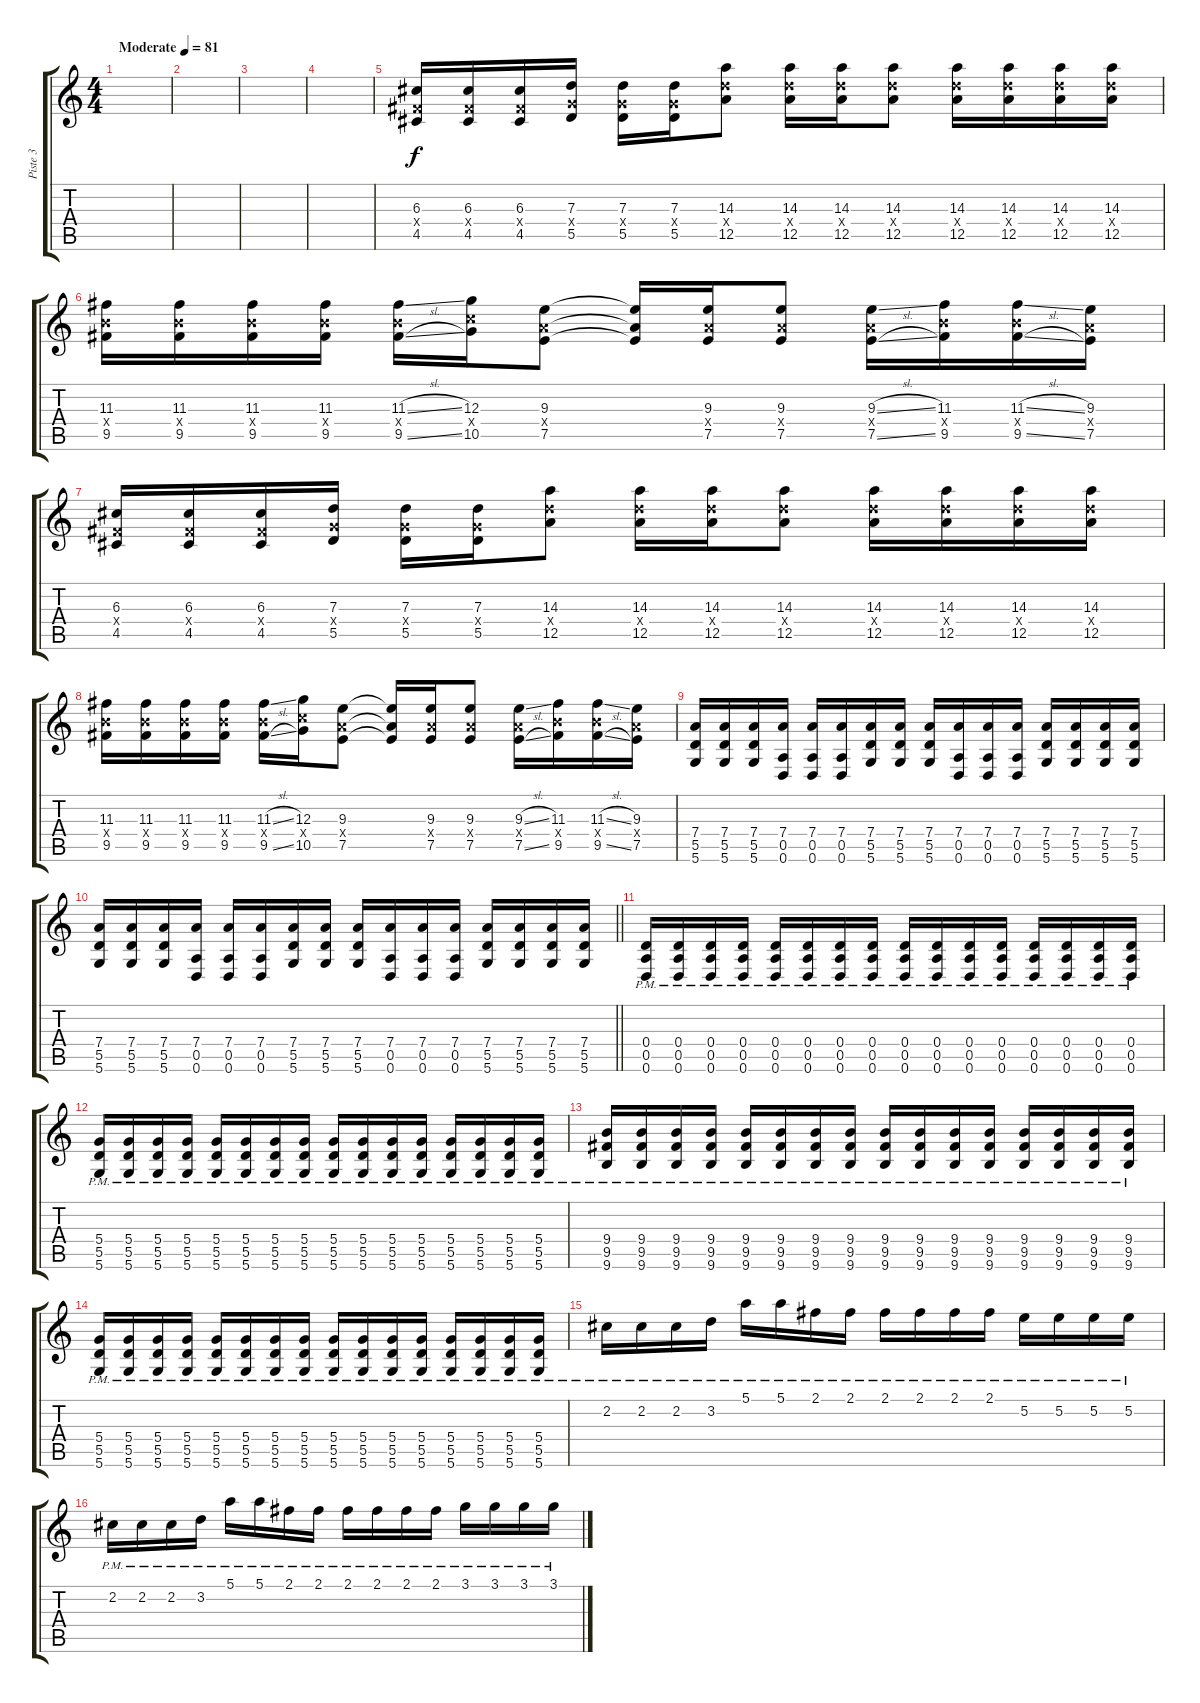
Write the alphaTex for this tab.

\track ("Piste 3" "Piste 3") {instrument distortionguitar}
\staff {score tabs}
\tuning (E4 B3 G3 D3 A2 D2) {hide}
\ts (4 4)
\tempo (81 "Moderate")
\clef g2
\ks c
|
|
|
|
(6.3 4.4{x} 4.5).16 (6.3 4.4{x} 4.5).16 (6.3 4.4{x} 4.5).16 (7.3 5.4{x} 5.5).16 (7.3 5.4{x} 5.5).16 (7.3 5.4{x} 5.5).16 (14.3 12.4{x} 12.5).8 (14.3 12.4{x} 12.5).16 (14.3 12.4{x} 12.5).16 (14.3 12.4{x} 12.5).8 (14.3 12.4{x} 12.5).16 (14.3 12.4{x} 12.5).16 (14.3 12.4{x} 12.5).16 (14.3 12.4{x} 12.5).16 |
(11.3 9.4{x} 9.5).16 (11.3 9.4{x} 9.5).16 (11.3 9.4{x} 9.5).16 (11.3 9.4{x} 9.5).16 (11.3{sl} 9.4{x} 9.5{sl}).16 (12.3 10.4{x} 10.5).16 (9.3 7.4{x} 7.5).8 (9.3{t} 7.4{t} 7.5{t}).16 (9.3 7.4{x} 7.5).16 (9.3 7.4{x} 7.5).8 (9.3{sl} 7.4{x} 7.5{sl}).16 (11.3 9.4{x} 9.5).16 (11.3{sl} 9.4{x} 9.5{sl}).16 (9.3 7.4{x} 7.5).16 |
(6.3 4.4{x} 4.5).16 (6.3 4.4{x} 4.5).16 (6.3 4.4{x} 4.5).16 (7.3 5.4{x} 5.5).16 (7.3 5.4{x} 5.5).16 (7.3 5.4{x} 5.5).16 (14.3 12.4{x} 12.5).8 (14.3 12.4{x} 12.5).16 (14.3 12.4{x} 12.5).16 (14.3 12.4{x} 12.5).8 (14.3 12.4{x} 12.5).16 (14.3 12.4{x} 12.5).16 (14.3 12.4{x} 12.5).16 (14.3 12.4{x} 12.5).16 |
(11.3 9.4{x} 9.5).16 (11.3 9.4{x} 9.5).16 (11.3 9.4{x} 9.5).16 (11.3 9.4{x} 9.5).16 (11.3{sl} 9.4{x} 9.5{sl}).16 (12.3 10.4{x} 10.5).16 (9.3 7.4{x} 7.5).8 (9.3{t} 7.4{t} 7.5{t}).16 (9.3 7.4{x} 7.5).16 (9.3 7.4{x} 7.5).8 (9.3{sl} 7.4{x} 7.5{sl}).16 (11.3 9.4{x} 9.5).16 (11.3{sl} 9.4{x} 9.5{sl}).16 (9.3 7.4{x} 7.5).16 |
(7.4 5.5 5.6).16 (7.4 5.5 5.6).16 (7.4 5.5 5.6).16 (7.4 0.5 0.6).16 (7.4 0.5 0.6).16 (7.4 0.5 0.6).16 (7.4 5.5 5.6).16 (7.4 5.5 5.6).16 (7.4 5.5 5.6).16 (7.4 0.5 0.6).16 (7.4 0.5 0.6).16 (7.4 0.5 0.6).16 (7.4 5.5 5.6).16 (7.4 5.5 5.6).16 (7.4 5.5 5.6).16 (7.4 5.5 5.6).16 |
\barLineRight lightlight
(7.4 5.5 5.6).16 (7.4 5.5 5.6).16 (7.4 5.5 5.6).16 (7.4 0.5 0.6).16 (7.4 0.5 0.6).16 (7.4 0.5 0.6).16 (7.4 5.5 5.6).16 (7.4 5.5 5.6).16 (7.4 5.5 5.6).16 (7.4 0.5 0.6).16 (7.4 0.5 0.6).16 (7.4 0.5 0.6).16 (7.4 5.5 5.6).16 (7.4 5.5 5.6).16 (7.4 5.5 5.6).16 (7.4 5.5 5.6).16 |
(0.4{pm} 0.5{pm} 0.6{pm}).16 (0.4{pm} 0.5{pm} 0.6{pm}).16 (0.4{pm} 0.5{pm} 0.6{pm}).16 (0.4{pm} 0.5{pm} 0.6{pm}).16 (0.4{pm} 0.5{pm} 0.6{pm}).16 (0.4{pm} 0.5{pm} 0.6{pm}).16 (0.4{pm} 0.5{pm} 0.6{pm}).16 (0.4{pm} 0.5{pm} 0.6{pm}).16 (0.4{pm} 0.5{pm} 0.6{pm}).16 (0.4{pm} 0.5{pm} 0.6{pm}).16 (0.4{pm} 0.5{pm} 0.6{pm}).16 (0.4{pm} 0.5{pm} 0.6{pm}).16 (0.4{pm} 0.5{pm} 0.6{pm}).16 (0.4{pm} 0.5{pm} 0.6{pm}).16 (0.4{pm} 0.5{pm} 0.6{pm}).16 (0.4{pm} 0.5{pm} 0.6{pm}).16 |
(5.4{pm} 5.5{pm} 5.6{pm}).16 (5.4{pm} 5.5{pm} 5.6{pm}).16 (5.4{pm} 5.5{pm} 5.6{pm}).16 (5.4{pm} 5.5{pm} 5.6{pm}).16 (5.4{pm} 5.5{pm} 5.6{pm}).16 (5.4{pm} 5.5{pm} 5.6{pm}).16 (5.4{pm} 5.5{pm} 5.6{pm}).16 (5.4{pm} 5.5{pm} 5.6{pm}).16 (5.4{pm} 5.5{pm} 5.6{pm}).16 (5.4{pm} 5.5{pm} 5.6{pm}).16 (5.4{pm} 5.5{pm} 5.6{pm}).16 (5.4{pm} 5.5{pm} 5.6{pm}).16 (5.4{pm} 5.5{pm} 5.6{pm}).16 (5.4{pm} 5.5{pm} 5.6{pm}).16 (5.4{pm} 5.5{pm} 5.6{pm}).16 (5.4{pm} 5.5{pm} 5.6{pm}).16 |
(9.4{pm} 9.5{pm} 9.6{pm}).16 (9.4{pm} 9.5{pm} 9.6{pm}).16 (9.4{pm} 9.5{pm} 9.6{pm}).16 (9.4{pm} 9.5{pm} 9.6{pm}).16 (9.4{pm} 9.5{pm} 9.6{pm}).16 (9.4{pm} 9.5{pm} 9.6{pm}).16 (9.4{pm} 9.5{pm} 9.6{pm}).16 (9.4{pm} 9.5{pm} 9.6{pm}).16 (9.4{pm} 9.5{pm} 9.6{pm}).16 (9.4{pm} 9.5{pm} 9.6{pm}).16 (9.4{pm} 9.5{pm} 9.6{pm}).16 (9.4{pm} 9.5{pm} 9.6{pm}).16 (9.4{pm} 9.5{pm} 9.6{pm}).16 (9.4{pm} 9.5{pm} 9.6{pm}).16 (9.4{pm} 9.5{pm} 9.6{pm}).16 (9.4{pm} 9.5{pm} 9.6{pm}).16 |
(5.4{pm} 5.5{pm} 5.6{pm}).16 (5.4{pm} 5.5{pm} 5.6{pm}).16 (5.4{pm} 5.5{pm} 5.6{pm}).16 (5.4{pm} 5.5{pm} 5.6{pm}).16 (5.4{pm} 5.5{pm} 5.6{pm}).16 (5.4{pm} 5.5{pm} 5.6{pm}).16 (5.4{pm} 5.5{pm} 5.6{pm}).16 (5.4{pm} 5.5{pm} 5.6{pm}).16 (5.4{pm} 5.5{pm} 5.6{pm}).16 (5.4{pm} 5.5{pm} 5.6{pm}).16 (5.4{pm} 5.5{pm} 5.6{pm}).16 (5.4{pm} 5.5{pm} 5.6{pm}).16 (5.4{pm} 5.5{pm} 5.6{pm}).16 (5.4{pm} 5.5{pm} 5.6{pm}).16 (5.4{pm} 5.5{pm} 5.6{pm}).16 (5.4{pm} 5.5{pm} 5.6{pm}).16 |
2.2{pm}.16 2.2{pm}.16 2.2{pm}.16 3.2{pm}.16 5.1{pm}.16 5.1{pm}.16 2.1{pm}.16 2.1{pm}.16 2.1{pm}.16 2.1{pm}.16 2.1{pm}.16 2.1{pm}.16 5.2{pm}.16 5.2{pm}.16 5.2{pm}.16 5.2{pm}.16 |
2.2{pm}.16 2.2{pm}.16 2.2{pm}.16 3.2{pm}.16 5.1{pm}.16 5.1{pm}.16 2.1{pm}.16 2.1{pm}.16 2.1{pm}.16 2.1{pm}.16 2.1{pm}.16 2.1{pm}.16 3.1{pm}.16 3.1{pm}.16 3.1{pm}.16 3.1{pm}.16
